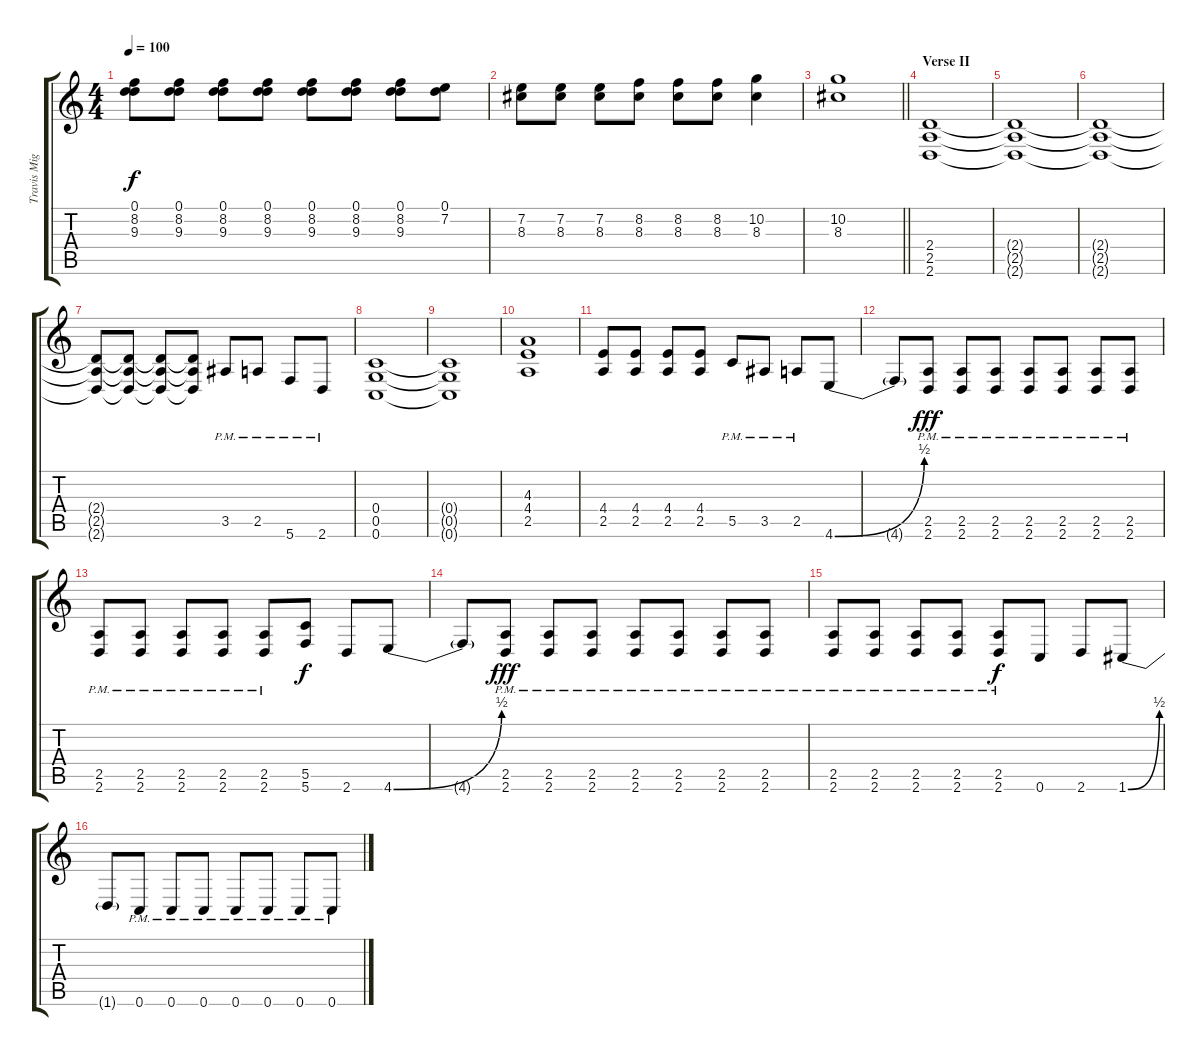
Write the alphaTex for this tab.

\track ("Travis Miguel" "Travis Mig") {instrument distortionguitar}
\staff {score tabs}
\tuning (D4 A3 F3 C3 G2 C2) {hide}
\ts (4 4)
\tempo 100
\clef g2
\ks c
(0.1 8.2 9.3).8{dy f} (0.1 8.2 9.3).8 (0.1 8.2 9.3).8 (0.1 8.2 9.3).8 (0.1 8.2 9.3).8 (0.1 8.2 9.3).8 (0.1 8.2 9.3).8 (0.1 7.2).8 |
(7.2 8.3).8 (7.2 8.3).8 (7.2 8.3).8 (8.2 8.3).8 (8.2 8.3).8 (8.2 8.3).8 (10.2 8.3).4 |
\barLineRight lightlight
(10.2 8.3).1 |
\section ("" "Verse II")
(2.4 2.5 2.6).1 |
(2.4{t} 2.5{t} 2.6{t}).1 |
(2.4{t} 2.5{t} 2.6{t}).1 |
(2.4{t} 2.5{t} 2.6{t}).8 (2.4{t} 2.5{t} 2.6{t}).8 (2.4{t} 2.5{t} 2.6{t}).8 (2.4{t} 2.5{t} 2.6{t}).8 3.5{pm}.8 2.5{pm}.8 5.6{pm}.8 2.6{pm}.8 |
(0.4 0.5 0.6).1 |
(0.4{t} 0.5{t} 0.6{t}).1 |
(4.3 4.4 2.5).1 |
(4.4 2.5).8 (4.4 2.5).8 (4.4 2.5).8 (4.4 2.5).8 5.5{pm}.8 3.5{pm}.8 2.5{pm}.8 4.6{be (bend 0 0 60 2)}.8 |
4.6{t}.8 (2.5{pm} 2.6{pm}).8{dy fff} (2.5{pm} 2.6{pm}).8 (2.5{pm} 2.6{pm}).8 (2.5{pm} 2.6{pm}).8 (2.5{pm} 2.6{pm}).8 (2.5{pm} 2.6{pm}).8 (2.5{pm} 2.6{pm}).8 |
(2.5{pm} 2.6{pm}).8 (2.5{pm} 2.6{pm}).8 (2.5{pm} 2.6{pm}).8 (2.5{pm} 2.6{pm}).8 (2.5{pm} 2.6{pm}).8 (5.5 5.6).8{dy f} 2.6.8 4.6{be (bend 0 0 60 2)}.8 |
4.6{t}.8 (2.5{pm} 2.6{pm}).8{dy fff} (2.5{pm} 2.6{pm}).8 (2.5{pm} 2.6{pm}).8 (2.5{pm} 2.6{pm}).8 (2.5{pm} 2.6{pm}).8 (2.5{pm} 2.6{pm}).8 (2.5{pm} 2.6{pm}).8 |
(2.5{pm} 2.6{pm}).8 (2.5{pm} 2.6{pm}).8 (2.5{pm} 2.6{pm}).8 (2.5{pm} 2.6{pm}).8 (2.5{pm} 2.6{pm}).8{dy f} 0.6.8 2.6.8 1.6{be (bend 0 0 60 2)}.8 |
1.6{t}.8 0.6{pm}.8 0.6{pm}.8 0.6{pm}.8 0.6{pm}.8 0.6{pm}.8 0.6{pm}.8 0.6{pm}.8
